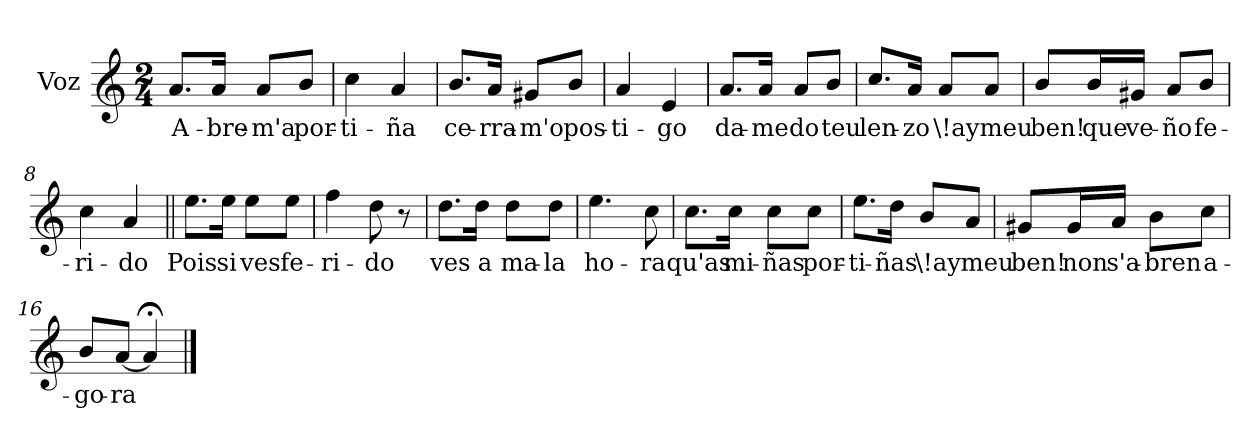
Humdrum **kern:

**kern	**text
*part1	*part1
*staff1	*staff1
*I"Voz	*
*I'Vo.	*
*clefG2	*
*k[]	*
*M2/4	*
*MM92	*
=1	=1
8.a/L	A-
16a/Jk	-bre-
8a/L	-m'a
8b/J	por-
=2	=2
4cc\	-ti-
4a/	-ña
=3	=3
8.b/L	ce-
16a/Jk	-rra-
8g#X/L	-m'o
8b/J	pos-
=4	=4
4a/	-ti-
4e/	-go
=5	=5
8.a/L	da-
16a/Jk	-me
8a/L	do
8b/J	teu
=6	=6
8.cc/L	len-
16a/Jk	-zo
8a/L	\!ay
8a/J	meu
!!LO:LB:g=z
=7	=7
8b/L	ben!
16b/L	que
16g#X/JJ	ve-
8a/L	-ño
8b/J	fe-
=8	=8
4cc\	-ri-
4a/	-do
=9||	=9||
8.ee\L	Pois
16ee\Jk	si
8ee\L	ves
8ee\J	fe-
=10	=10
4ff\	-ri-
8dd\	-do
8r	.
=11	=11
8.dd\L	ves
16dd\Jk	a
8dd\L	ma-
8dd\J	-la
=12	=12
4.ee\	ho-
8cc\	-ra
=13	=13
8.cc\L	qu'as
16cc\Jk	mi-
8cc\L	-ñas
8cc\J	por-
!!LO:LB:g=z
=14	=14
8.ee\L	-ti-
16dd\Jk	-ñas
8b/L	\!ay
8a/J	meu
=15	=15
8g#X/L	ben!
16g#/L	non
16a/JJ	s'a-
8b\L	-bren
8cc\J	a-
=16	=16
8b/L	-go-
[8a/J	-ra
4a;</]	.
==	==
*-	*-
